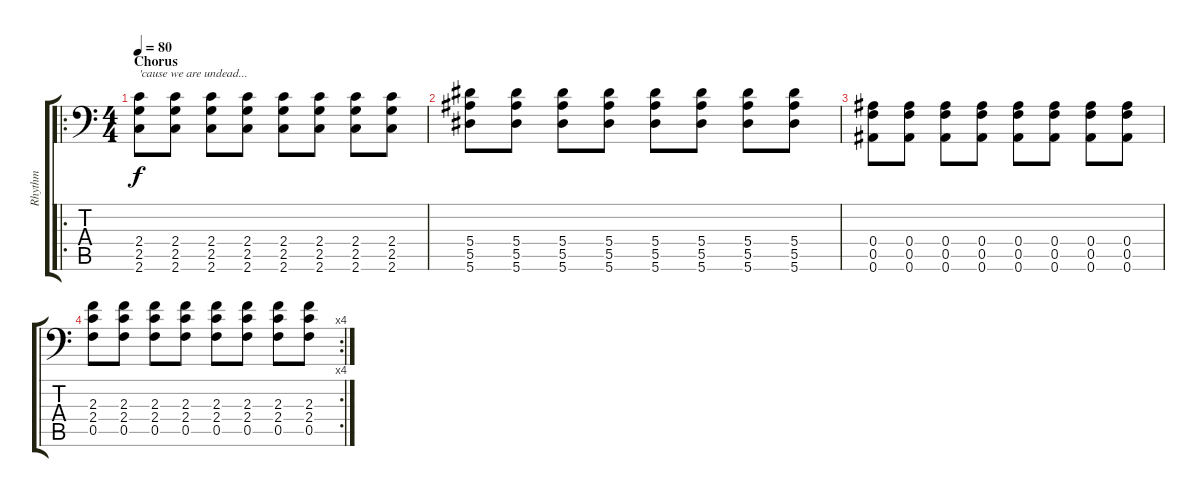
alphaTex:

\track ("Rhythm" "Rhythm") {instrument distortionguitar}
\staff {score tabs}
\tuning (C4 G3 Eb3 Bb2 F2 Bb1) {hide}
\ro
\ts (4 4)
\section ("" "Chorus")
\tempo 80
\clef f4
\ks c
(2.4 2.5 2.6).8{txt "'cause we are undead..." dy f} (2.4 2.5 2.6).8 (2.4 2.5 2.6).8 (2.4 2.5 2.6).8 (2.4 2.5 2.6).8 (2.4 2.5 2.6).8 (2.4 2.5 2.6).8 (2.4 2.5 2.6).8 |
(5.4 5.5 5.6).8 (5.4 5.5 5.6).8 (5.4 5.5 5.6).8 (5.4 5.5 5.6).8 (5.4 5.5 5.6).8 (5.4 5.5 5.6).8 (5.4 5.5 5.6).8 (5.4 5.5 5.6).8 |
(0.4 0.5 0.6).8 (0.4 0.5 0.6).8 (0.4 0.5 0.6).8 (0.4 0.5 0.6).8 (0.4 0.5 0.6).8 (0.4 0.5 0.6).8 (0.4 0.5 0.6).8 (0.4 0.5 0.6).8 |
\rc 4
(2.3 2.4 0.5).8 (2.3 2.4 0.5).8 (2.3 2.4 0.5).8 (2.3 2.4 0.5).8 (2.3 2.4 0.5).8 (2.3 2.4 0.5).8 (2.3 2.4 0.5).8 (2.3 2.4 0.5).8
